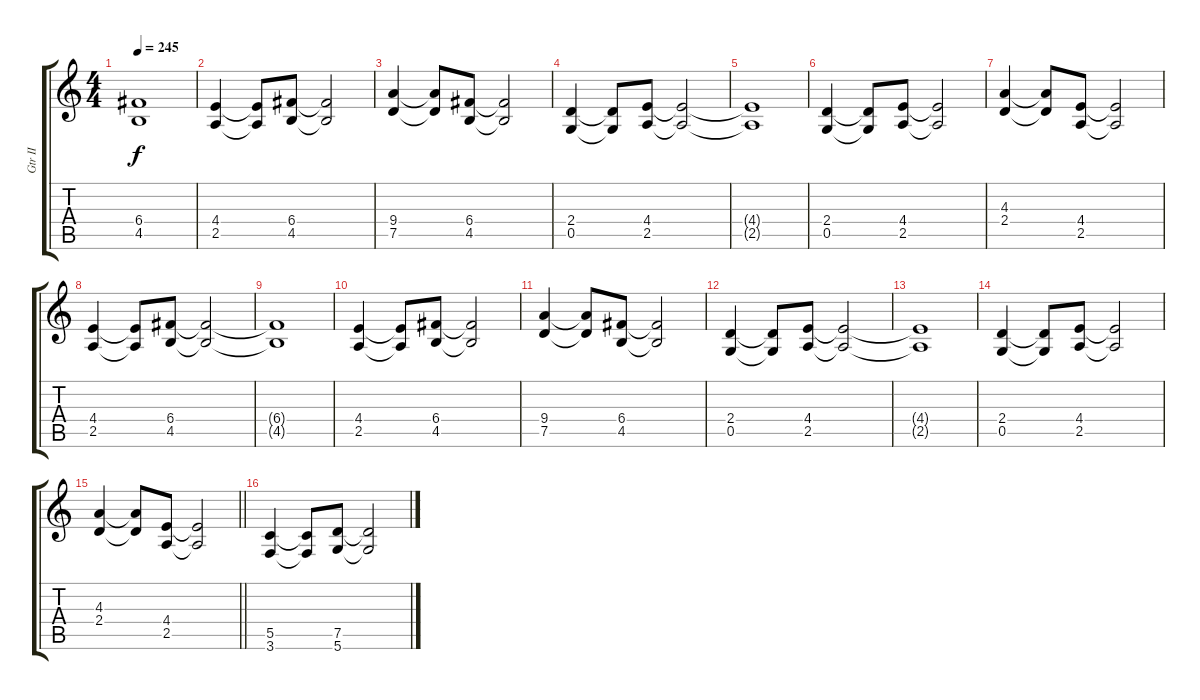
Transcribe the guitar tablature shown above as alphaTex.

\track ("Gtr II" "Gtr II") {instrument distortionguitar}
\staff {score tabs}
\tuning (D4 A3 F3 C3 G2 D2) {hide}
\ts (4 4)
\tempo 245
\clef g2
\ks c
(6.4{t} 4.5{t}).1{dy f} |
(4.4 2.5).4 (4.4{t} 2.5{t}).8 (6.4 4.5).8 (6.4{t} 4.5{t}).2 |
(9.4 7.5).4 (9.4{t} 7.5{t}).8 (6.4 4.5).8 (6.4{t} 4.5{t}).2 |
(2.4 0.5).4 (2.4{t} 0.5{t}).8 (4.4 2.5).8 (4.4{t} 2.5{t}).2 |
(4.4{t} 2.5{t}).1 |
(2.4 0.5).4 (2.4{t} 0.5{t}).8 (4.4 2.5).8 (4.4{t} 2.5{t}).2 |
(4.3 2.4).4 (4.3{t} 2.4{t}).8 (4.4 2.5).8 (4.4{t} 2.5{t}).2 |
(4.4 2.5).4 (4.4{t} 2.5{t}).8 (6.4 4.5).8 (6.4{t} 4.5{t}).2 |
(6.4{t} 4.5{t}).1 |
(4.4 2.5).4 (4.4{t} 2.5{t}).8 (6.4 4.5).8 (6.4{t} 4.5{t}).2 |
(9.4 7.5).4 (9.4{t} 7.5{t}).8 (6.4 4.5).8 (6.4{t} 4.5{t}).2 |
(2.4 0.5).4 (2.4{t} 0.5{t}).8 (4.4 2.5).8 (4.4{t} 2.5{t}).2 |
(4.4{t} 2.5{t}).1 |
(2.4 0.5).4 (2.4{t} 0.5{t}).8 (4.4 2.5).8 (4.4{t} 2.5{t}).2 |
\barLineRight lightlight
(4.3 2.4).4 (4.3{t} 2.4{t}).8 (4.4 2.5).8 (4.4{t} 2.5{t}).2 |
(5.5 3.6).4 (5.5{t} 3.6{t}).8 (7.5 5.6).8 (7.5{t} 5.6{t}).2
